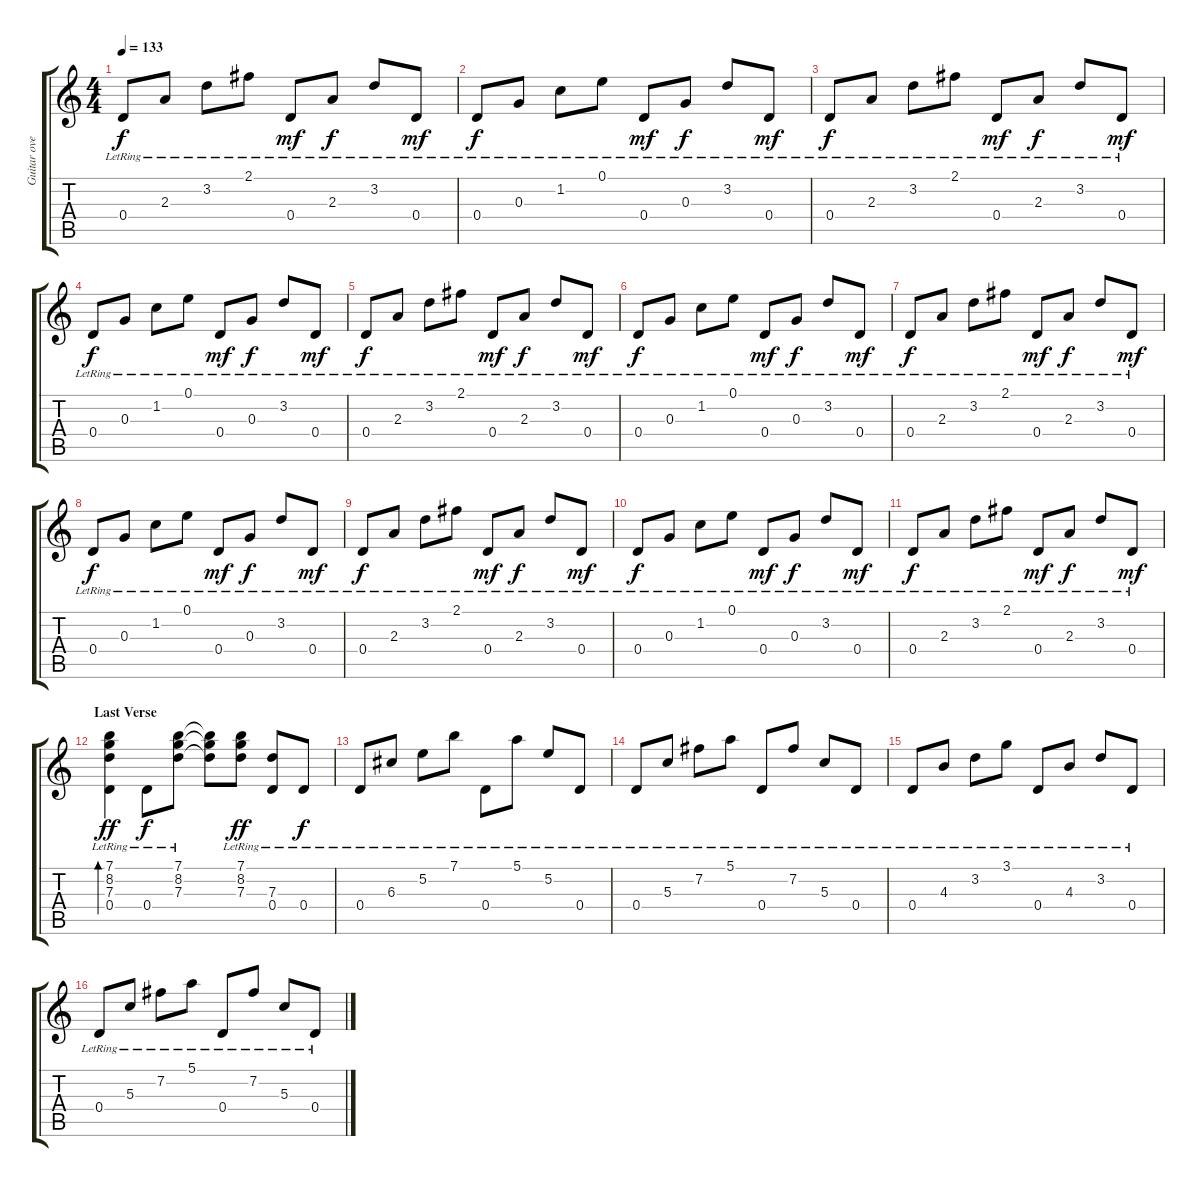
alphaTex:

\track ("Guitar overdub" "Guitar ove") {instrument acousticguitarsteel}
\staff {score tabs}
\tuning (E4 B3 G3 D3 A2 E2) {hide}
\ts (4 4)
\tempo 133
\clef g2
\ks c
0.4{lr}.8{dy f} 2.3{lr}.8 3.2{lr}.8 2.1{lr}.8 0.4{lr}.8{dy mf} 2.3{lr}.8{dy f} 3.2{lr}.8 0.4{lr}.8{dy mf} |
0.4{lr}.8{dy f} 0.3{lr}.8 1.2{lr}.8 0.1{lr}.8 0.4{lr}.8{dy mf} 0.3{lr}.8{dy f} 3.2{lr}.8 0.4{lr}.8{dy mf} |
0.4{lr}.8{dy f} 2.3{lr}.8 3.2{lr}.8 2.1{lr}.8 0.4{lr}.8{dy mf} 2.3{lr}.8{dy f} 3.2{lr}.8 0.4{lr}.8{dy mf} |
0.4{lr}.8{dy f} 0.3{lr}.8 1.2{lr}.8 0.1{lr}.8 0.4{lr}.8{dy mf} 0.3{lr}.8{dy f} 3.2{lr}.8 0.4{lr}.8{dy mf} |
0.4{lr}.8{dy f} 2.3{lr}.8 3.2{lr}.8 2.1{lr}.8 0.4{lr}.8{dy mf} 2.3{lr}.8{dy f} 3.2{lr}.8 0.4{lr}.8{dy mf} |
0.4{lr}.8{dy f} 0.3{lr}.8 1.2{lr}.8 0.1{lr}.8 0.4{lr}.8{dy mf} 0.3{lr}.8{dy f} 3.2{lr}.8 0.4{lr}.8{dy mf} |
0.4{lr}.8{dy f} 2.3{lr}.8 3.2{lr}.8 2.1{lr}.8 0.4{lr}.8{dy mf} 2.3{lr}.8{dy f} 3.2{lr}.8 0.4{lr}.8{dy mf} |
0.4{lr}.8{dy f} 0.3{lr}.8 1.2{lr}.8 0.1{lr}.8 0.4{lr}.8{dy mf} 0.3{lr}.8{dy f} 3.2{lr}.8 0.4{lr}.8{dy mf} |
0.4{lr}.8{dy f} 2.3{lr}.8 3.2{lr}.8 2.1{lr}.8 0.4{lr}.8{dy mf} 2.3{lr}.8{dy f} 3.2{lr}.8 0.4{lr}.8{dy mf} |
0.4{lr}.8{dy f} 0.3{lr}.8 1.2{lr}.8 0.1{lr}.8 0.4{lr}.8{dy mf} 0.3{lr}.8{dy f} 3.2{lr}.8 0.4{lr}.8{dy mf} |
0.4{lr}.8{dy f} 2.3{lr}.8 3.2{lr}.8 2.1{lr}.8 0.4{lr}.8{dy mf} 2.3{lr}.8{dy f} 3.2{lr}.8 0.4{lr}.8{dy mf} |
\section ("" "Last Verse")
(7.1{lr} 8.2{lr} 7.3{lr} 0.4{lr}).4{bd 240 dy ff} 0.4{lr}.8{dy f} (7.1 8.2 7.3{lr}).8 (7.1{t} 8.2{t} 7.3{t}).8 (7.1{lr} 8.2{lr} 7.3{lr}).8{dy ff} (7.3{lr} 0.4).8 0.4{lr}.8{dy f} |
0.4{lr}.8 6.3{lr}.8 5.2{lr}.8 7.1{lr}.8 0.4{lr}.8 5.1{lr}.8 5.2{lr}.8 0.4{lr}.8 |
0.4{lr}.8 5.3{lr}.8 7.2{lr}.8 5.1{lr}.8 0.4{lr}.8 7.2{lr}.8 5.3{lr}.8 0.4{lr}.8 |
0.4{lr}.8 4.3{lr}.8 3.2{lr}.8 3.1{lr}.8 0.4{lr}.8 4.3{lr}.8 3.2{lr}.8 0.4{lr}.8 |
0.4{lr}.8 5.3{lr}.8 7.2{lr}.8 5.1{lr}.8 0.4{lr}.8 7.2{lr}.8 5.3{lr}.8 0.4{lr}.8
